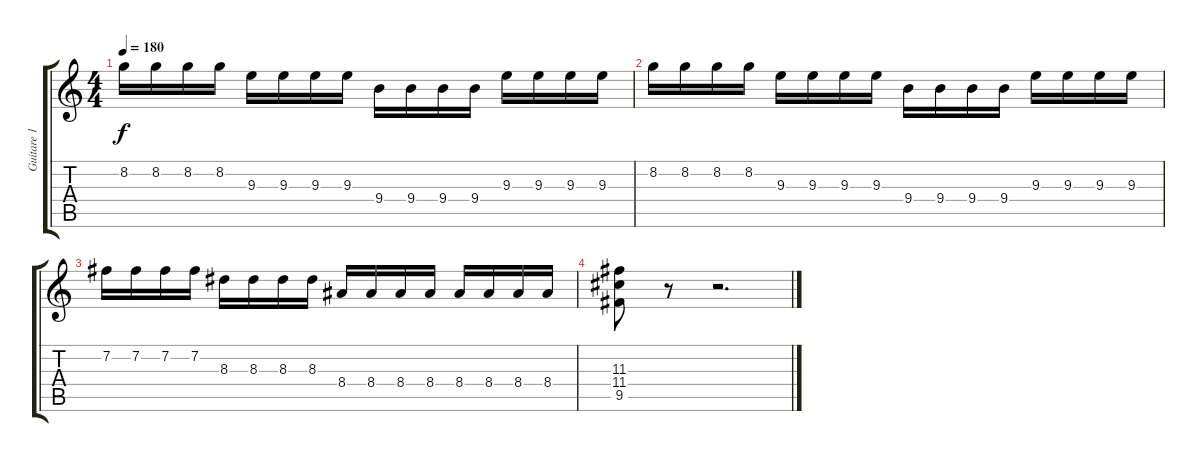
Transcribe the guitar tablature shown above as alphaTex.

\track ("Guitare 1" "Guitare 1") {instrument overdrivenguitar}
\staff {score tabs}
\tuning (E4 B3 G3 D3 A2 E2) {hide}
\ts (4 4)
\tempo 180
\clef g2
\ks c
8.2.16{dy f} 8.2.16 8.2.16 8.2.16 9.3.16 9.3.16 9.3.16 9.3.16 9.4.16 9.4.16 9.4.16 9.4.16 9.3.16 9.3.16 9.3.16 9.3.16 |
8.2.16 8.2.16 8.2.16 8.2.16 9.3.16 9.3.16 9.3.16 9.3.16 9.4.16 9.4.16 9.4.16 9.4.16 9.3.16 9.3.16 9.3.16 9.3.16 |
7.2.16 7.2.16 7.2.16 7.2.16 8.3.16 8.3.16 8.3.16 8.3.16 8.4.16 8.4.16 8.4.16 8.4.16 8.4.16 8.4.16 8.4.16 8.4.16 |
(11.3 11.4 9.5).8 r.8 r.2{d}
